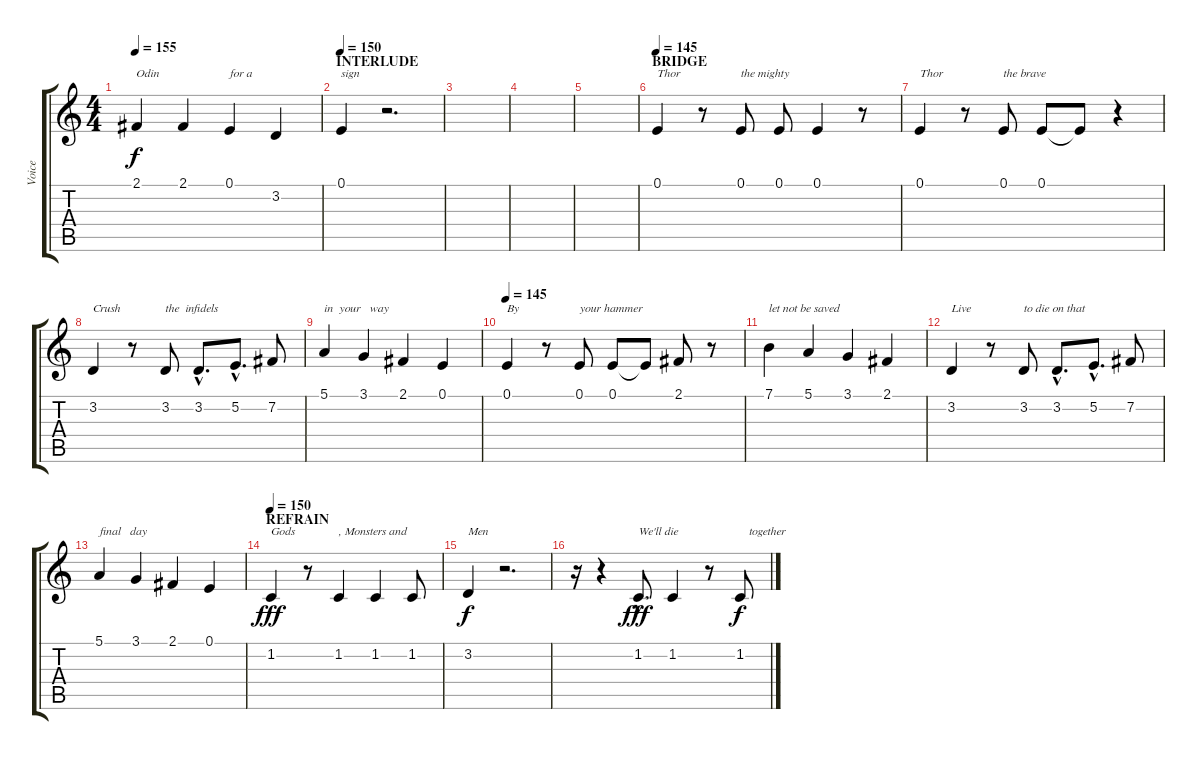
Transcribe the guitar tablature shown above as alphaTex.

\track ("Voice" "Voice") {instrument choiraahs}
\staff {score tabs}
\tuning (E4 B3 G3 D3 A2 E2) {hide}
\ts (4 4)
\tempo 155
\clef g2
\ks c
2.1.4{txt "Odin" dy f} 2.1.4 0.1.4{txt "for a"} 3.2.4 |
\section ("" "INTERLUDE")
\tempo 150
0.1.4{txt "sign"} r.2{d} |
|
|
|
\section ("" "BRIDGE")
\tempo 150
\tempo 145
0.1.4{txt "Thor"} r.8 0.1.8{txt "the mighty"} 0.1.8 0.1.4 r.8 |
0.1.4{txt "Thor"} r.8 0.1.8{txt "the brave"} 0.1.8 0.1{t}.8 r.4 |
3.2.4{txt "Crush"} r.8 3.2.8{txt "the  infidels"} 3.2{hac}.8{d} 5.2{hac}.8{d} 7.2.8 |
5.1.4{txt "in  your   way"} 3.1.4 2.1.4 0.1.4 |
\tempo 145
0.1.4{txt "By"} r.8 0.1.8{txt "your hammer"} 0.1.8 0.1{t}.8 2.1.8 r.8 |
7.1.4{txt "let not be saved"} 5.1.4 3.1.4 2.1.4 |
3.2.4{txt "Live"} r.8 3.2.8{txt "to die on that"} 3.2{hac}.8{d} 5.2{hac}.8{d} 7.2.8 |
5.1.4{txt "final   day"} 3.1.4 2.1.4 0.1.4 |
\section ("" "REFRAIN")
\tempo 150
1.2.4{txt "Gods" dy fff} r.8 1.2.4{txt ", Monsters and"} 1.2.4 1.2.8 |
3.2.4{txt "Men" dy f} r.2{d} |
r.16 r.4 1.2{hac}.8{d txt "We'll die" dy fff} 1.2.4 r.8 1.2.8{txt "   together" dy f}
